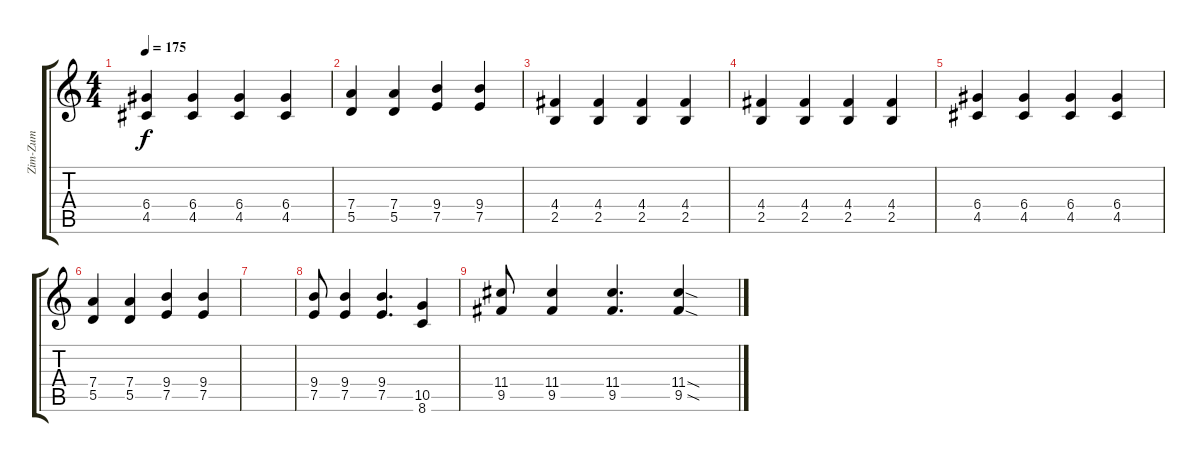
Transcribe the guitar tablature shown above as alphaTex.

\track ("Zim-Zum" "Zim-Zum") {instrument overdrivenguitar}
\staff {score tabs}
\tuning (E4 B3 G3 D3 A2 E2) {hide}
\ts (4 4)
\tempo 175
\clef g2
\ks c
(6.4 4.5).4{dy f} (6.4 4.5).4 (6.4 4.5).4 (6.4 4.5).4 |
(7.4 5.5).4 (7.4 5.5).4 (9.4 7.5).4 (9.4 7.5).4 |
(4.4 2.5).4 (4.4 2.5).4 (4.4 2.5).4 (4.4 2.5).4 |
(4.4 2.5).4 (4.4 2.5).4 (4.4 2.5).4 (4.4 2.5).4 |
(6.4 4.5).4 (6.4 4.5).4 (6.4 4.5).4 (6.4 4.5).4 |
(7.4 5.5).4 (7.4 5.5).4 (9.4 7.5).4 (9.4 7.5).4 |
|
(9.4 7.5).8 (9.4 7.5).4 (9.4 7.5).4{d} (10.5 8.6).4 |
(11.4 9.5).8 (11.4 9.5).4 (11.4 9.5).4{d} (11.4{sod} 9.5{sod}).4
